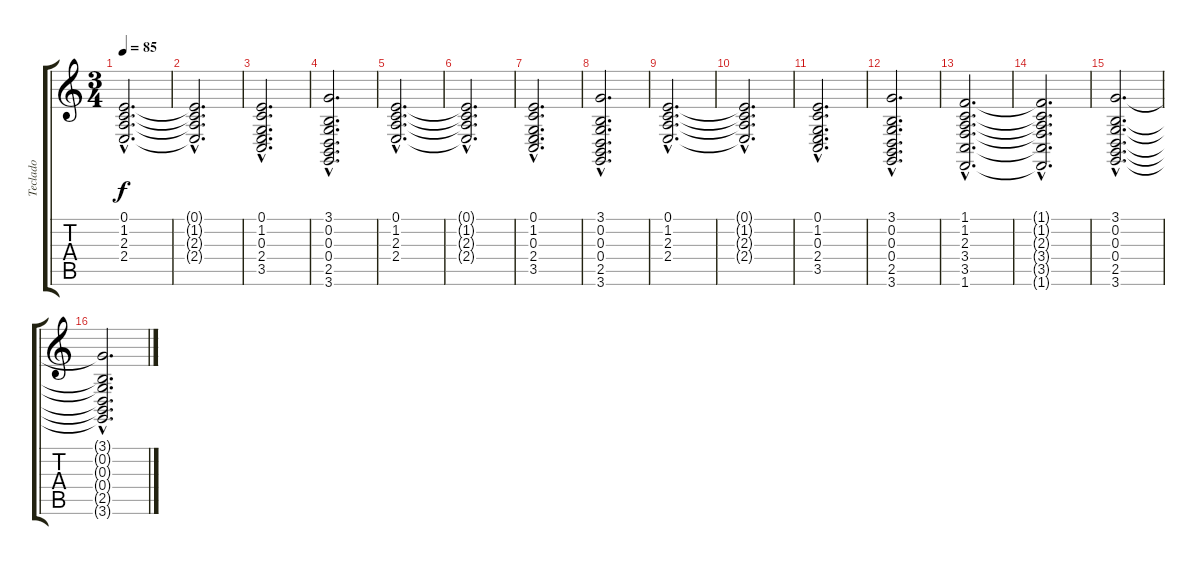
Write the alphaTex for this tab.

\track ("Teclado" "Teclado") {instrument pad2warm}
\staff {score tabs}
\tuning (E4 B3 G3 D3 A2 E2) {hide}
\ts (3 4)
\tempo 85
\clef g2
\ks c
(0.1{hac} 1.2{hac} 2.3{hac} 2.4{hac}).2{d dy f} |
(0.1{hac t} 1.2{hac t} 2.3{hac t} 2.4{hac t}).2{d} |
(0.1{hac} 1.2{hac} 0.3{hac} 2.4{hac} 3.5{hac}).2{d} |
(3.1{hac} 0.2{hac} 0.3{hac} 0.4{hac} 2.5{hac} 3.6{hac}).2{d} |
(0.1{hac} 1.2{hac} 2.3{hac} 2.4{hac}).2{d} |
(0.1{hac t} 1.2{hac t} 2.3{hac t} 2.4{hac t}).2{d} |
(0.1{hac} 1.2{hac} 0.3{hac} 2.4{hac} 3.5{hac}).2{d} |
(3.1{hac} 0.2{hac} 0.3{hac} 0.4{hac} 2.5{hac} 3.6{hac}).2{d} |
(0.1{hac} 1.2{hac} 2.3{hac} 2.4{hac}).2{d} |
(0.1{hac t} 1.2{hac t} 2.3{hac t} 2.4{hac t}).2{d} |
(0.1{hac} 1.2{hac} 0.3{hac} 2.4{hac} 3.5{hac}).2{d} |
(3.1{hac} 0.2{hac} 0.3{hac} 0.4{hac} 2.5{hac} 3.6{hac}).2{d} |
(1.1{hac} 1.2{hac} 2.3{hac} 3.4{hac} 3.5{hac} 1.6{hac}).2{d} |
(1.1{hac t} 1.2{hac t} 2.3{hac t} 3.4{hac t} 3.5{hac t} 1.6{hac t}).2{d} |
(3.1{hac} 0.2{hac} 0.3{hac} 0.4{hac} 2.5{hac} 3.6{hac}).2{d} |
(3.1{hac t} 0.2{hac t} 0.3{hac t} 0.4{hac t} 2.5{hac t} 3.6{hac t}).2{d}
